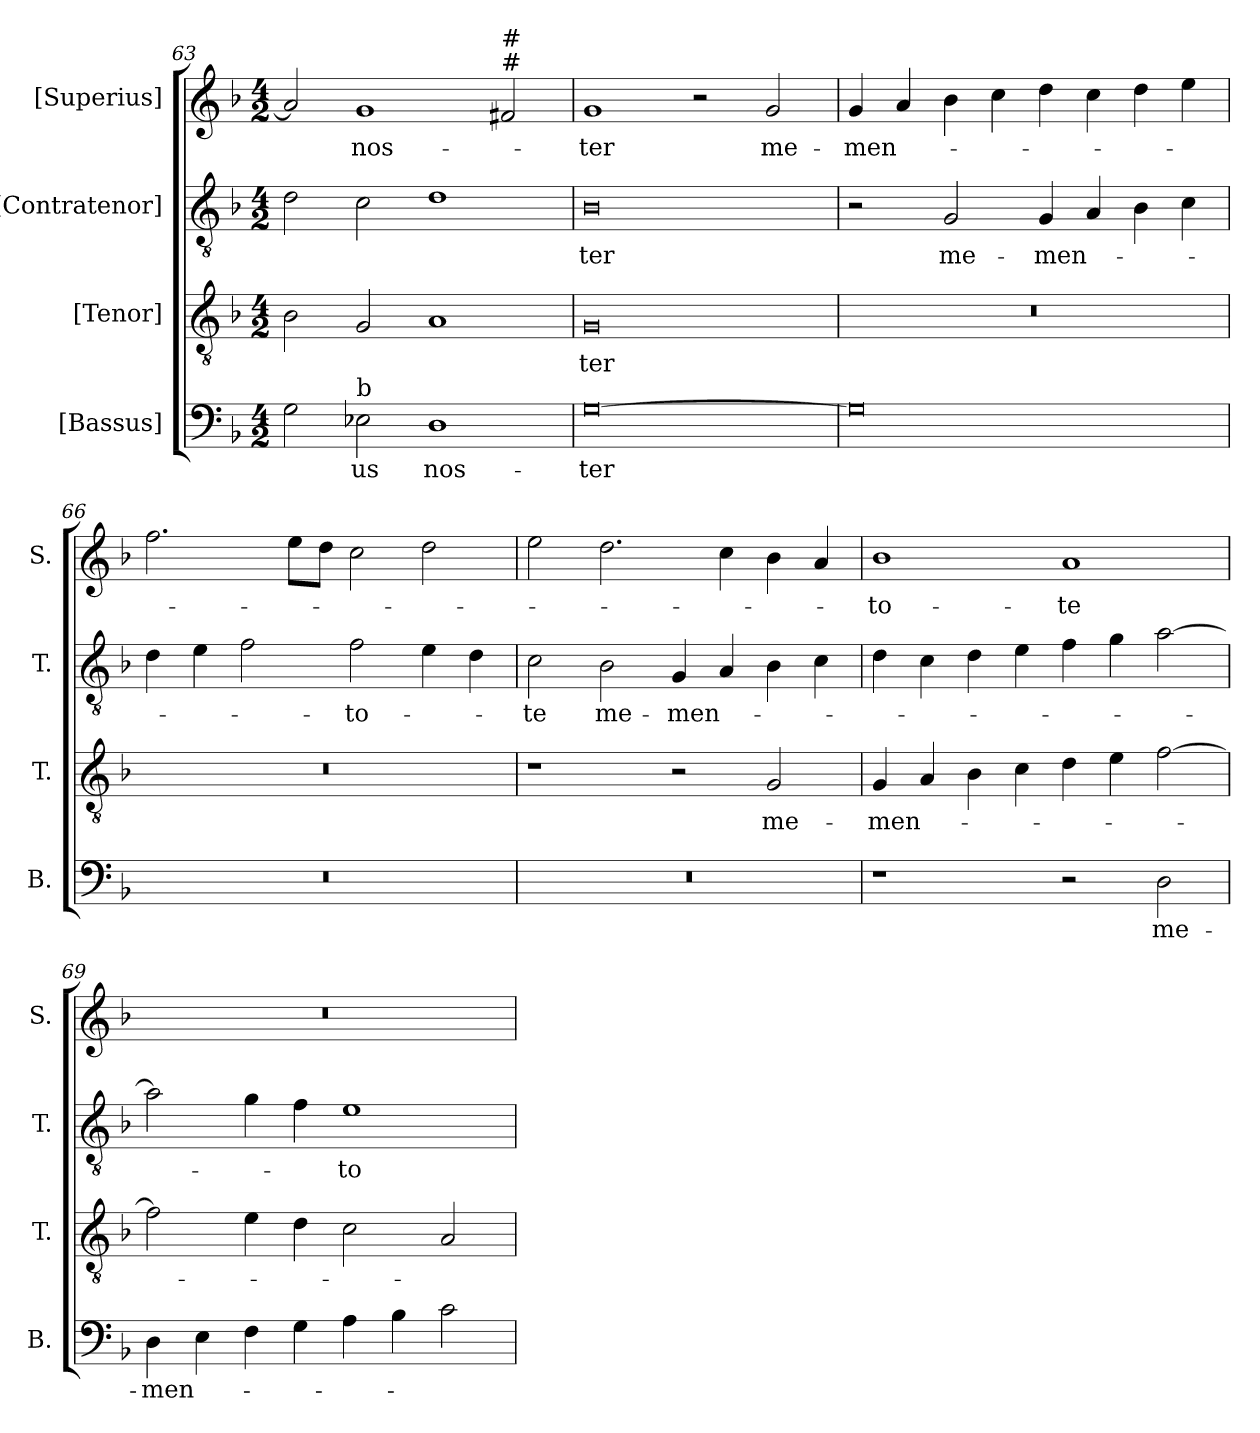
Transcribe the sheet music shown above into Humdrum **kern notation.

**kern	**text	**kern	**text	**kern	**text	**kern	**text
*part4	*part4	*part3	*part3	*part2	*part2	*part1	*part1
*staff4	*staff4	*staff3	*staff3	*staff2	*staff2	*staff1	*staff1
*I"[Bassus]	*	*I"[Tenor]	*	*I"[Contratenor]	*	*I"[Superius]	*
*I'B.	*	*I'T.	*	*I'T.	*	*I'S.	*
*clefF4	*	*clefGv2	*	*clefGv2	*	*clefG2	*
*	*	*ITrd7c12	*	*ITrd7c12	*	*	*
*k[b-]	*	*k[b-]	*	*k[b-]	*	*k[b-]	*
*F:	*	*F:	*	*F:	*	*F:	*
*M4/2	*	*M4/2	*	*M4/2	*	*M4/2	*
=63	=63	=63	=63	=63	=63	=63	=63
2Gi\	.	2BB-i\	.	2Di\	.	2ai/]	.
!	!LO:LY:b:color=#000000	!	!	!	!	!	!
!LO:TX:a:t=b	!	!	!	!	!	!	!
!	!	!	!	!	!	!	!LO:LY:b:color=#000000
2E-j\	-us	2GGi/	.	2Ci\	.	1gi	nos-
!	!LO:LY:b:color=#000000	!	!	!	!	!	!
1Di	nos-	1AAi	.	1Di	.	.	.
!	!	!	!	!	!	!LO:TX:a:t=#	!
!	!	!	!	!	!	!LO:TX:a:t=#	!
.	.	.	.	.	.	2f#j/	.
=64	=64	=64	=64	=64	=64	=64	=64
!	!LO:LY:b:color=#000000	!	!	!	!	!	!
!	!	!	!LO:LY:b:color=#000000	!	!	!	!
!	!	!	!	!	!LO:LY:b:color=#000000	!	!
!	!	!	!	!	!	!	!LO:LY:b:color=#000000
[>0Gi	-ter	0GGi	-ter	0BB-i	-ter	1gi	-ter
.	.	.	.	.	.	2r	.
!	!	!	!	!	!	!	!LO:LY:b:color=#000000
.	.	.	.	.	.	2gi/	me-
=65	=65	=65	=65	=65	=65	=65	=65
!	!	!LO:N:vis=1	!	!	!	!	!
!	!	!	!	!	!	!	!LO:LY:b:color=#000000
0Gi]	.	0r	.	2r	.	4gi/	-men-
.	.	.	.	.	.	4ai/	.
!	!	!	!	!	!LO:LY:b:color=#000000	!	!
.	.	.	.	2GGi/	me-	4b-i\	.
.	.	.	.	.	.	4cci\	.
!	!	!	!	!	!LO:LY:b:color=#000000	!	!
.	.	.	.	4GGi/	-men-	4ddi\	.
.	.	.	.	4AAi/	.	4cci\	.
.	.	.	.	4BB-i\	.	4ddi\	.
.	.	.	.	4Ci\	.	4eei\	.
!!LO:LB:g=z
=66	=66	=66	=66	=66	=66	=66	=66
!LO:N:vis=1	!	!LO:N:vis=1	!	!	!	!	!
0r	.	0r	.	4Di\	.	2.ffi\	.
.	.	.	.	4Ei\	.	.	.
.	.	.	.	2Fi\	.	.	.
.	.	.	.	.	.	8eei\L	.
.	.	.	.	.	.	8ddi\J	.
!	!	!	!	!	!LO:LY:b:color=#000000	!	!
.	.	.	.	2Fi\	-to-	2cci\	.
.	.	.	.	4Ei\	.	2ddi\	.
.	.	.	.	4Di\	.	.	.
=67	=67	=67	=67	=67	=67	=67	=67
!LO:N:vis=1	!	!	!	!	!	!	!
!	!	!	!	!	!LO:LY:b:color=#000000	!	!
0r	.	1r	.	2Ci\	-te	2eei\	.
!	!	!	!	!	!LO:LY:b:color=#000000	!	!
.	.	.	.	2BB-i\	me-	2.ddi\	.
!	!	!	!	!	!LO:LY:b:color=#000000	!	!
.	.	2r	.	4GGi/	-men-	.	.
.	.	.	.	4AAi/	.	4cci\	.
!	!	!	!LO:LY:b:color=#000000	!	!	!	!
.	.	2GGi/	me-	4BB-i\	.	4b-i\	.
.	.	.	.	4Ci\	.	4ai/	.
=68	=68	=68	=68	=68	=68	=68	=68
!	!	!	!LO:LY:b:color=#000000	!	!	!	!
!	!	!	!	!	!	!	!LO:LY:b:color=#000000
1r	.	4GGi/	-men-	4Di\	.	1b-i	-to-
.	.	4AAi/	.	4Ci\	.	.	.
.	.	4BB-i\	.	4Di\	.	.	.
.	.	4Ci\	.	4Ei\	.	.	.
!	!	!	!	!	!	!	!LO:LY:b:color=#000000
2r	.	4Di\	.	4Fi\	.	1ai	-te
.	.	4Ei\	.	4Gi\	.	.	.
!	!LO:LY:b:color=#000000	!	!	!	!	!	!
2Di\	me-	[>2Fi\	.	[>2Ai\	.	.	.
=69	=69	=69	=69	=69	=69	=69	=69
!	!LO:LY:b:color=#000000	!	!	!	!	!LO:N:vis=1	!
4Di\	-men-	2Fi\]	.	2Ai\]	.	0r	.
4Ei\	.	.	.	.	.	.	.
4Fi\	.	4Ei\	.	4Gi\	.	.	.
4Gi\	.	4Di\	.	4Fi\	.	.	.
!	!	!	!	!	!LO:LY:b:color=#000000	!	!
4Ai\	.	2Ci\	.	1Ei	-to-	.	.
4B-i\	.	.	.	.	.	.	.
2ci\	.	2AAi/	.	.	.	.	.
=	=	=	=	=	=	=	=
*-	*-	*-	*-	*-	*-	*-	*-
